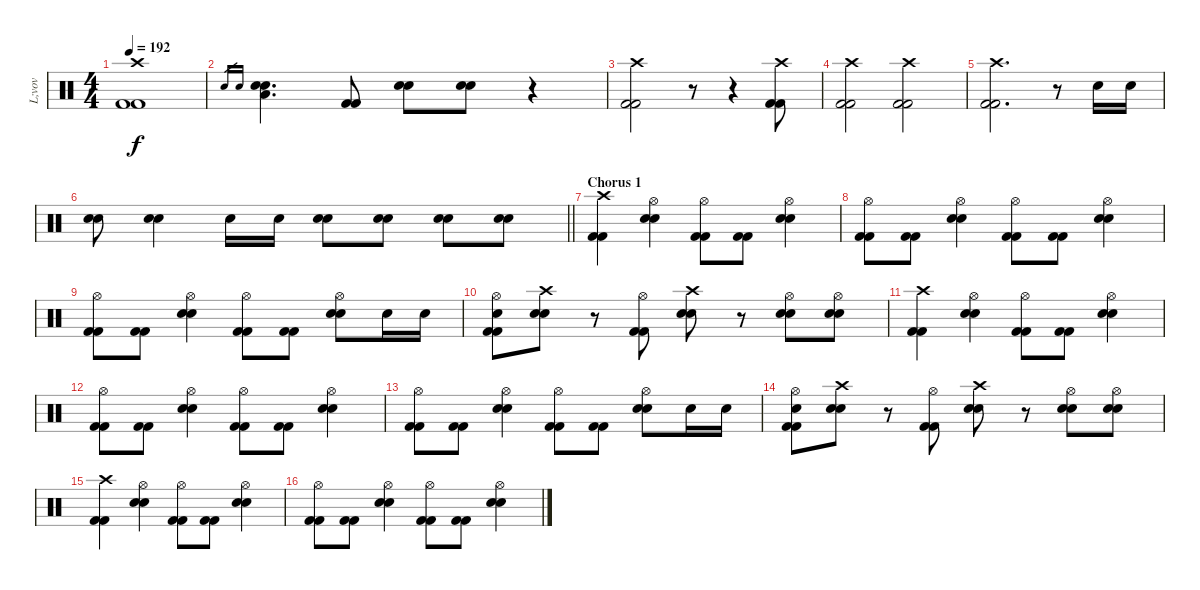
\track ("L;vov" "L;vov") {instrument percussion}
\staff {score}
\articulation defaults
\ts (4 4)
\tempo 192
\clef neutral
\ks c
("Crash high (hit)" "Kick (hit) 2" "Kick (hit) 2").1{dy f} |
"Electric Snare (hit)".16{gr} "Electric Snare (hit)".16{gr} ("Electric Snare (hit)" "Electric Snare (hit)" "Low Tom (hit)").4{d} ("Kick (hit) 2" "Kick (hit) 2").8 ("Electric Snare (hit)" "Electric Snare (hit)").8 ("Electric Snare (hit)" "Electric Snare (hit)").8 r.4 |
("Crash high (hit)" "Kick (hit) 2" "Kick (hit) 2").2 r.8 r.4 ("Crash high (hit)" "Kick (hit) 2" "Kick (hit) 2").8 |
("Crash high (hit)" "Kick (hit) 2" "Kick (hit) 2").2 ("Crash high (hit)" "Kick (hit) 2" "Kick (hit) 2").2 |
("Crash high (hit)" "Kick (hit) 2" "Kick (hit) 2").2{d} r.8 "Electric Snare (hit)".16 "Electric Snare (hit)".16 |
\barLineRight lightlight
("Electric Snare (hit)" "Electric Snare (hit)").8 ("Electric Snare (hit)" "Electric Snare (hit)").4 "Electric Snare (hit)".16 "Electric Snare (hit)".16 ("Electric Snare (hit)" "Electric Snare (hit)").8 ("Electric Snare (hit)" "Electric Snare (hit)").8 ("Electric Snare (hit)" "Electric Snare (hit)").8 ("Electric Snare (hit)" "Electric Snare (hit)").8 |
\section ("" "Chorus 1")
("Crash high (hit)" "Kick (hit) 2" "Kick (hit) 2").4 ("Hi-Hat (open)" "Electric Snare (hit)" "Electric Snare (hit)").4 ("Hi-Hat (open)" "Kick (hit) 2" "Kick (hit) 2").8 ("Kick (hit) 2" "Kick (hit) 2").8 ("Hi-Hat (open)" "Electric Snare (hit)" "Electric Snare (hit)").4 |
("Hi-Hat (open)" "Kick (hit) 2" "Kick (hit) 2").8 ("Kick (hit) 2" "Kick (hit) 2").8 ("Hi-Hat (open)" "Electric Snare (hit)" "Electric Snare (hit)").4 ("Hi-Hat (open)" "Kick (hit) 2" "Kick (hit) 2").8 ("Kick (hit) 2" "Kick (hit) 2").8 ("Hi-Hat (open)" "Electric Snare (hit)" "Electric Snare (hit)").4 |
("Hi-Hat (open)" "Kick (hit) 2" "Kick (hit) 2").8 ("Kick (hit) 2" "Kick (hit) 2").8 ("Hi-Hat (open)" "Electric Snare (hit)" "Electric Snare (hit)").4 ("Hi-Hat (open)" "Kick (hit) 2" "Kick (hit) 2").8 ("Kick (hit) 2" "Kick (hit) 2").8 ("Hi-Hat (open)" "Electric Snare (hit)" "Electric Snare (hit)").8 "Electric Snare (hit)".16 "Electric Snare (hit)".16 |
("Hi-Hat (open)" "Electric Snare (hit)" "Kick (hit) 2" "Kick (hit) 2").8 ("Crash high (hit)" "Electric Snare (hit)" "Electric Snare (hit)").8 r.8 ("Hi-Hat (open)" "Kick (hit) 2" "Kick (hit) 2").8 ("Crash high (hit)" "Electric Snare (hit)" "Electric Snare (hit)").8 r.8 ("Hi-Hat (open)" "Electric Snare (hit)" "Electric Snare (hit)").8 ("Hi-Hat (open)" "Electric Snare (hit)" "Electric Snare (hit)").8 |
("Crash high (hit)" "Kick (hit) 2" "Kick (hit) 2").4 ("Hi-Hat (open)" "Electric Snare (hit)" "Electric Snare (hit)").4 ("Hi-Hat (open)" "Kick (hit) 2" "Kick (hit) 2").8 ("Kick (hit) 2" "Kick (hit) 2").8 ("Hi-Hat (open)" "Electric Snare (hit)" "Electric Snare (hit)").4 |
("Hi-Hat (open)" "Kick (hit) 2" "Kick (hit) 2").8 ("Kick (hit) 2" "Kick (hit) 2").8 ("Hi-Hat (open)" "Electric Snare (hit)" "Electric Snare (hit)").4 ("Hi-Hat (open)" "Kick (hit) 2" "Kick (hit) 2").8 ("Kick (hit) 2" "Kick (hit) 2").8 ("Hi-Hat (open)" "Electric Snare (hit)" "Electric Snare (hit)").4 |
("Hi-Hat (open)" "Kick (hit) 2" "Kick (hit) 2").8 ("Kick (hit) 2" "Kick (hit) 2").8 ("Hi-Hat (open)" "Electric Snare (hit)" "Electric Snare (hit)").4 ("Hi-Hat (open)" "Kick (hit) 2" "Kick (hit) 2").8 ("Kick (hit) 2" "Kick (hit) 2").8 ("Hi-Hat (open)" "Electric Snare (hit)" "Electric Snare (hit)").8 "Electric Snare (hit)".16 "Electric Snare (hit)".16 |
("Hi-Hat (open)" "Electric Snare (hit)" "Kick (hit) 2" "Kick (hit) 2").8 ("Crash high (hit)" "Electric Snare (hit)" "Electric Snare (hit)").8 r.8 ("Hi-Hat (open)" "Kick (hit) 2" "Kick (hit) 2").8 ("Crash high (hit)" "Electric Snare (hit)" "Electric Snare (hit)").8 r.8 ("Hi-Hat (open)" "Electric Snare (hit)" "Electric Snare (hit)").8 ("Hi-Hat (open)" "Electric Snare (hit)" "Electric Snare (hit)").8 |
("Crash high (hit)" "Kick (hit) 2" "Kick (hit) 2").4 ("Hi-Hat (open)" "Electric Snare (hit)" "Electric Snare (hit)").4 ("Hi-Hat (open)" "Kick (hit) 2" "Kick (hit) 2").8 ("Kick (hit) 2" "Kick (hit) 2").8 ("Hi-Hat (open)" "Electric Snare (hit)" "Electric Snare (hit)").4 |
("Hi-Hat (open)" "Kick (hit) 2" "Kick (hit) 2").8 ("Kick (hit) 2" "Kick (hit) 2").8 ("Hi-Hat (open)" "Electric Snare (hit)" "Electric Snare (hit)").4 ("Hi-Hat (open)" "Kick (hit) 2" "Kick (hit) 2").8 ("Kick (hit) 2" "Kick (hit) 2").8 ("Hi-Hat (open)" "Electric Snare (hit)" "Electric Snare (hit)").4
